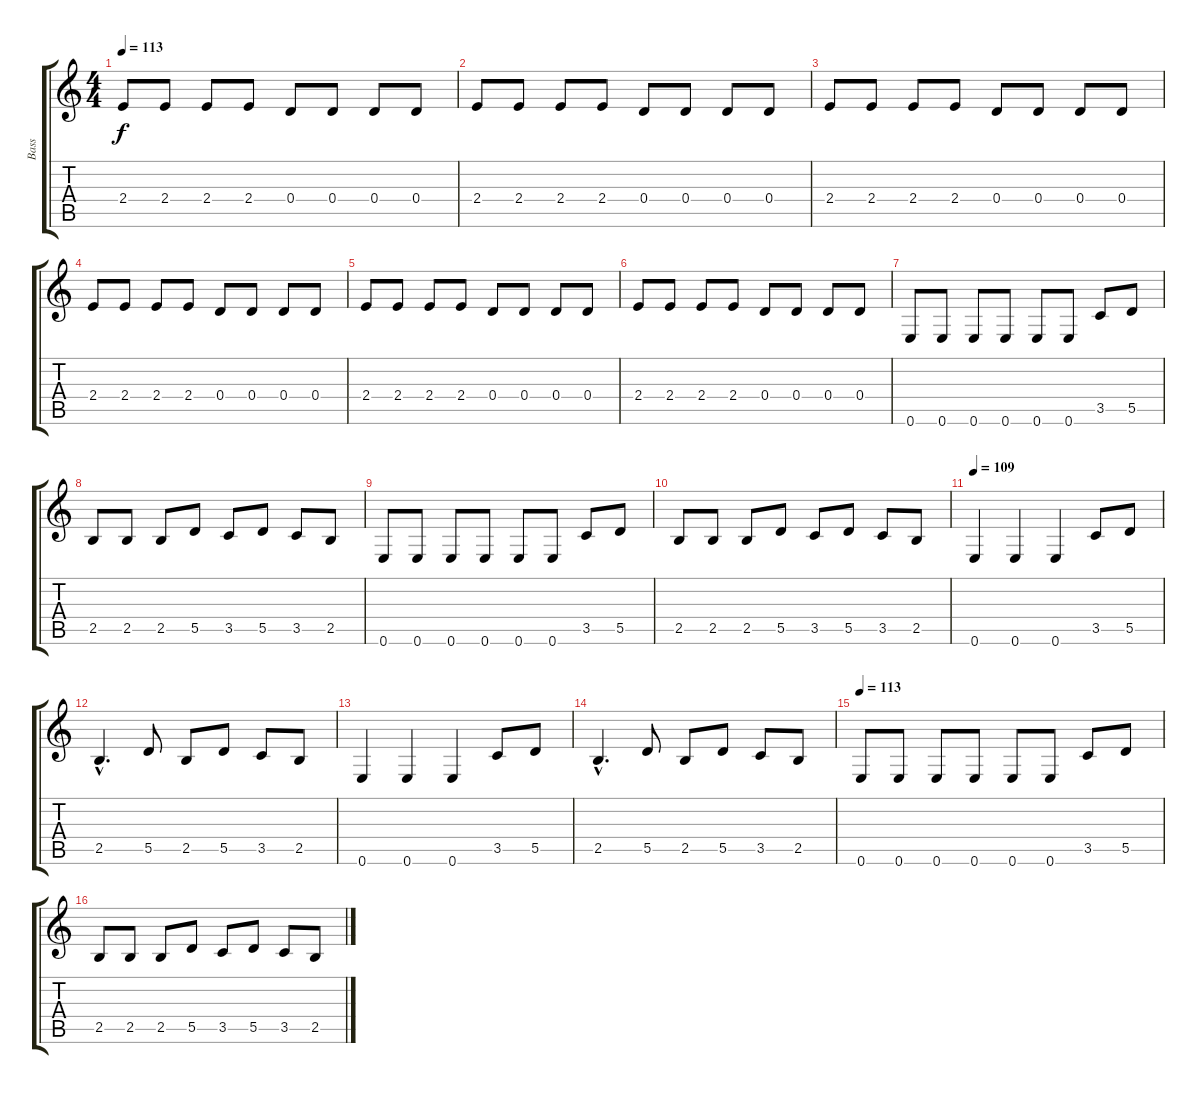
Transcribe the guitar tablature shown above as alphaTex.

\track ("Bass" "Bass") {instrument electricbassfinger}
\staff {score tabs}
\tuning (E4 B3 G3 D3 A2 E2) {hide}
\ts (4 4)
\tempo 113
\clef g2
\ks c
2.4.8{dy f} 2.4.8 2.4.8 2.4.8 0.4.8 0.4.8 0.4.8 0.4.8 |
2.4.8 2.4.8 2.4.8 2.4.8 0.4.8 0.4.8 0.4.8 0.4.8 |
2.4.8 2.4.8 2.4.8 2.4.8 0.4.8 0.4.8 0.4.8 0.4.8 |
2.4.8 2.4.8 2.4.8 2.4.8 0.4.8 0.4.8 0.4.8 0.4.8 |
2.4.8 2.4.8 2.4.8 2.4.8 0.4.8 0.4.8 0.4.8 0.4.8 |
2.4.8 2.4.8 2.4.8 2.4.8 0.4.8 0.4.8 0.4.8 0.4.8 |
0.6.8 0.6.8 0.6.8 0.6.8 0.6.8 0.6.8 3.5.8 5.5.8 |
2.5.8 2.5.8 2.5.8 5.5.8 3.5.8 5.5.8 3.5.8 2.5.8 |
0.6.8 0.6.8 0.6.8 0.6.8 0.6.8 0.6.8 3.5.8 5.5.8 |
2.5.8 2.5.8 2.5.8 5.5.8 3.5.8 5.5.8 3.5.8 2.5.8 |
\tempo 109
0.6.4 0.6.4 0.6.4 3.5.8 5.5.8 |
2.5{hac}.4{d} 5.5.8 2.5.8 5.5.8 3.5.8 2.5.8 |
0.6.4 0.6.4 0.6.4 3.5.8 5.5.8 |
2.5{hac}.4{d} 5.5.8 2.5.8 5.5.8 3.5.8 2.5.8 |
\tempo 113
0.6.8 0.6.8 0.6.8 0.6.8 0.6.8 0.6.8 3.5.8 5.5.8 |
2.5.8 2.5.8 2.5.8 5.5.8 3.5.8 5.5.8 3.5.8 2.5.8
